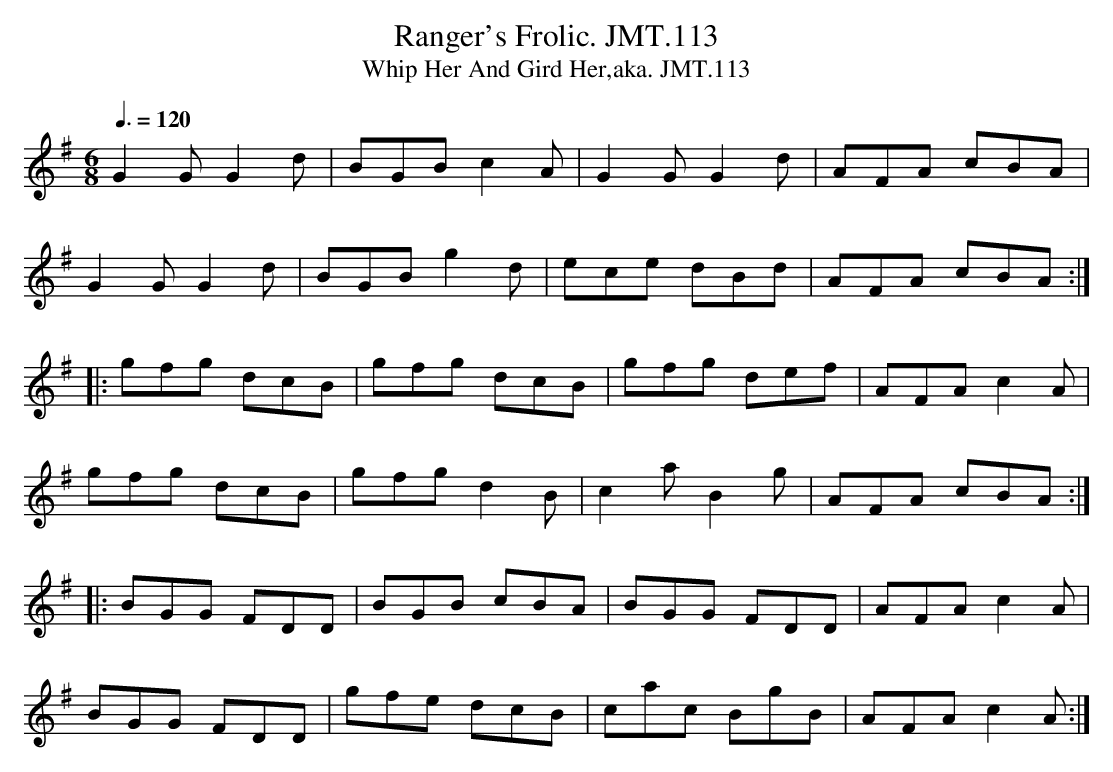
X:1
T:Ranger's Frolic. JMT.113
T:Whip Her And Gird Her,aka. JMT.113
M:6/8
L:1/8
Q:3/8=120
K:G
G2GG2d|BGB c2A|G2GG2d|AFA cBA|
G2GG2d|BGBg2d|ece dBd|AFA cBA:|
|:gfg dcB|gfg dcB|gfg def|AFAc2A|
gfg dcB|gfg d2B|c2aB2g|AFA cBA:|
|:BGG FDD|BGB cBA|BGG FDD|AFAc2A|
BGG FDD|gfe dcB|cac BgB|AFAc2A:|
